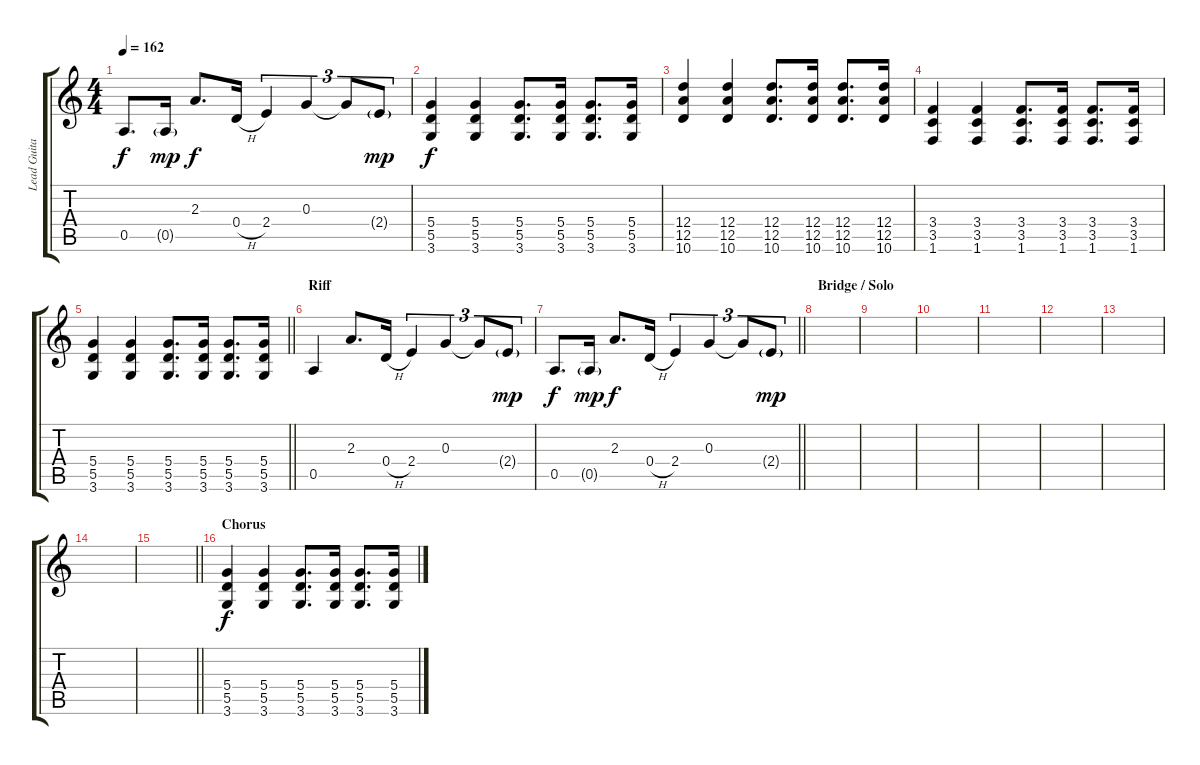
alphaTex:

\track ("Lead Guitar" "Lead Guita") {instrument overdrivenguitar}
\staff {score tabs}
\tuning (E4 B3 G3 D3 A2 E2) {hide}
\ts (4 4)
\tempo 162
\clef g2
\ks c
0.5.8{d dy f} 0.5{g}.16{dy mp} 2.3.8{d dy f} 0.4{h}.16 2.4.4{tu (3 2)} 0.3.4{tu (3 2)} 0.3{t}.8{tu (3 2)} 2.4{g}.8{tu (3 2) dy mp} |
(5.4 5.5 3.6).4{dy f} (5.4 5.5 3.6).4 (5.4 5.5 3.6).8{d} (5.4 5.5 3.6).16 (5.4 5.5 3.6).8{d} (5.4 5.5 3.6).16 |
(12.4 12.5 10.6).4 (12.4 12.5 10.6).4 (12.4 12.5 10.6).8{d} (12.4 12.5 10.6).16 (12.4 12.5 10.6).8{d} (12.4 12.5 10.6).16 |
(3.4 3.5 1.6).4 (3.4 3.5 1.6).4 (3.4 3.5 1.6).8{d} (3.4 3.5 1.6).16 (3.4 3.5 1.6).8{d} (3.4 3.5 1.6).16 |
\barLineRight lightlight
(5.4 5.5 3.6).4 (5.4 5.5 3.6).4 (5.4 5.5 3.6).8{d} (5.4 5.5 3.6).16 (5.4 5.5 3.6).8{d} (5.4 5.5 3.6).16 |
\section ("" "Riff")
0.5.4 2.3.8{d} 0.4{h}.16 2.4.4{tu (3 2)} 0.3.4{tu (3 2)} 0.3{t}.8{tu (3 2)} 2.4{g}.8{tu (3 2) dy mp} |
\barLineRight lightlight
0.5.8{d dy f} 0.5{g}.16{dy mp} 2.3.8{d dy f} 0.4{h}.16 2.4.4{tu (3 2)} 0.3.4{tu (3 2)} 0.3{t}.8{tu (3 2)} 2.4{g}.8{tu (3 2) dy mp} |
\section ("" "Bridge / Solo")
|
|
|
|
|
|
|
\barLineRight lightlight
|
\section ("" "Chorus")
(5.4 5.5 3.6).4{dy f} (5.4 5.5 3.6).4 (5.4 5.5 3.6).8{d} (5.4 5.5 3.6).16 (5.4 5.5 3.6).8{d} (5.4 5.5 3.6).16
